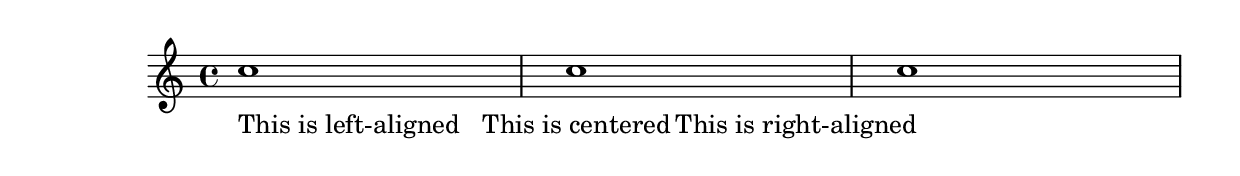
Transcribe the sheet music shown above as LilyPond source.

%% Do not edit this file; it is automatically
%% generated from LSR http://lsr.dsi.unimi.it
%% This file is in the public domain.
\version "2.13.16"

\header {
  lsrtags = "text, vocal-music"

%% Translation of GIT committish: 2b0dc29608d6c3f5a03ead4877ae514c647adb74
  texidoces = "
La alineación horizontal de la letra se puede ajustar sobreescribiendo
la propiedad @code{self-alignment-X} del objeto @code{LyricText}.
@code{#-1} es izquierda, @code{#0} es centrado y @code{#1} es derecha;
sin embargo, puede usar también @code{#LEFT}, @code{#CENTER} y
@code{#RIGHT}.

"
  doctitlees = "Alineación de la letra"

  texidoc = "
Horizontal alignment for lyrics cam be set by overriding the
@code{self-alignment-X} property of the @code{LyricText} object.
@code{#-1} is left, @code{#0} is center and @code{#1} is right;
however, you can use @code{#LEFT}, @code{#CENTER} and @code{#RIGHT} as
well.

"
  doctitle = "Lyrics alignment"
} % begin verbatim

\layout { ragged-right = ##f }
\relative c'' {
  c1
  c1
  c1
}
\addlyrics {
  \once \override LyricText #'self-alignment-X = #LEFT
  "This is left-aligned"
  \once \override LyricText #'self-alignment-X = #CENTER
  "This is centered"
  \once \override LyricText #'self-alignment-X = #1
  "This is right-aligned"
}

